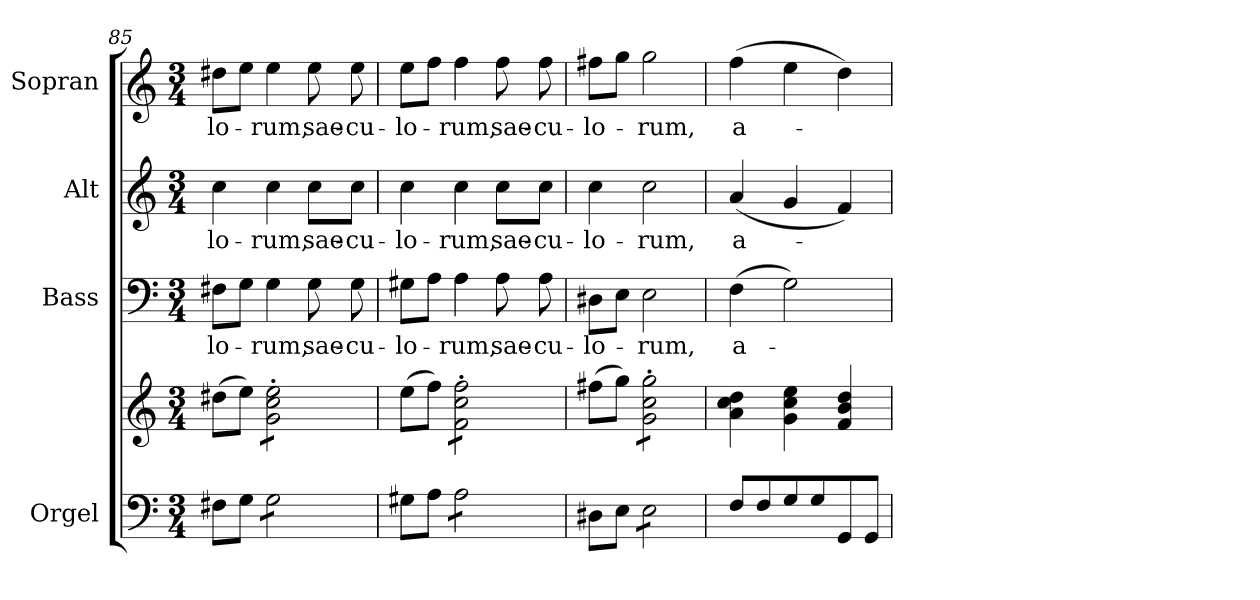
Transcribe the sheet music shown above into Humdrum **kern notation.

**kern	**kern	**kern	**text	**kern	**text	**kern	**text
*part4	*part4	*part3	*part3	*part2	*part2	*part1	*part1
*staff5	*staff4	*staff3	*staff3	*staff2	*staff2	*staff1	*staff1
*I"Orgel	*	*I"Bass	*	*I"Alt	*	*I"Sopran	*
*I'Org.	*	*I'B.	*	*I'A.	*	*I'S.	*
*clefF4	*clefG2	*clefF4	*	*clefG2	*	*clefG2	*
*k[]	*k[]	*k[]	*	*k[]	*	*k[]	*
*C:	*C:	*C:	*	*C:	*	*C:	*
*M3/4	*M3/4	*M3/4	*	*M3/4	*	*M3/4	*
=85	=85	=85	=85	=85	=85	=85	=85
!	!	!	!LO:LY:b	!	!LO:LY:b	!	!LO:LY:b
8F#X\L	(>8dd#X\L	8F#X\L	-lo-	4cc\	-lo-	8dd#X\L	-lo-
8G\J	8ee\J)	8G\J	.	.	.	8ee\J	.
!	!	!	!LO:LY:b	!	!LO:LY:b	!	!LO:LY:b
*tremolo	*	*	*	*	*	*	*
*	*tremolo	*	*	*	*	*	*
8G\L	8g\'> 8cc\'> 8ee\'>L	4G\	-rum,	4cc\	-rum,	4ee\	-rum,
8G\	8g\'> 8cc\'> 8ee\'>	.	.	.	.	.	.
!	!	!	!LO:LY:b	!	!LO:LY:b	!	!LO:LY:b
8G\	8g\'> 8cc\'> 8ee\'>	8G\	sae-	8cc\L	sae-	8ee\	sae-
!	!	!	!LO:LY:b	!	!LO:LY:b	!	!LO:LY:b
8G\J	8g\'> 8cc\'> 8ee\'>J	8G\	-cu-	8cc\J	-cu-	8ee\	-cu-
*	*Xtremolo	*	*	*	*	*	*
*Xtremolo	*	*	*	*	*	*	*
!!LO:LB:g=z
=86	=86	=86	=86	=86	=86	=86	=86
!	!	!	!LO:LY:b	!	!LO:LY:b	!	!LO:LY:b
8G#X\L	(>8ee\L	8G#X\L	-lo-	4cc\	-lo-	8ee\L	-lo-
8A\J	8ff\J)	8A\J	.	.	.	8ff\J	.
!	!	!	!LO:LY:b	!	!LO:LY:b	!	!LO:LY:b
*tremolo	*	*	*	*	*	*	*
*	*tremolo	*	*	*	*	*	*
8A\L	8f\'> 8cc\'> 8ff\'>L	4A\	-rum,	4cc\	-rum,	4ff\	-rum,
8A\	8f\'> 8cc\'> 8ff\'>	.	.	.	.	.	.
!	!	!	!LO:LY:b	!	!LO:LY:b	!	!LO:LY:b
8A\	8f\'> 8cc\'> 8ff\'>	8A\	sae-	8cc\L	sae-	8ff\	sae-
!	!	!	!LO:LY:b	!	!LO:LY:b	!	!LO:LY:b
8A\J	8f\'> 8cc\'> 8ff\'>J	8A\	-cu-	8cc\J	-cu-	8ff\	-cu-
*	*Xtremolo	*	*	*	*	*	*
*Xtremolo	*	*	*	*	*	*	*
=87	=87	=87	=87	=87	=87	=87	=87
!	!	!	!LO:LY:b	!	!LO:LY:b	!	!LO:LY:b
8D#X\L	(>8ff#X\L	8D#X\L	-lo-	4cc\	-lo-	8ff#X\L	-lo-
8E\J	8gg\J)	8E\J	.	.	.	8gg\J	.
!	!	!	!LO:LY:b	!	!LO:LY:b	!	!LO:LY:b
*tremolo	*	*	*	*	*	*	*
*	*tremolo	*	*	*	*	*	*
8E\L	8g\'> 8cc\'> 8gg\'>L	2E\	-rum,	2cc\	-rum,	2gg\	-rum,
8E\	8g\'> 8cc\'> 8gg\'>	.	.	.	.	.	.
8E\	8g\'> 8cc\'> 8gg\'>	.	.	.	.	.	.
8E\J	8g\'> 8cc\'> 8gg\'>J	.	.	.	.	.	.
*	*Xtremolo	*	*	*	*	*	*
*Xtremolo	*	*	*	*	*	*	*
=88	=88	=88	=88	=88	=88	=88	=88
!	!	!	!LO:LY:b	!	!LO:LY:b	!	!LO:LY:b
8F/L	4a\ 4cc\ 4dd\	(>4F\	a-	(<4a/	a-	(>4ff\	a-
8F/	.	.	.	.	.	.	.
8G/	4g\ 4cc\ 4ee\	2G\)	.	4g/	.	4ee\	.
8G/	.	.	.	.	.	.	.
8GG/	4f/ 4b/ 4dd/	.	.	4f/)	.	4dd\)	.
8GG/J	.	.	.	.	.	.	.
=	=	=	=	=	=	=	=
*-	*-	*-	*-	*-	*-	*-	*-
